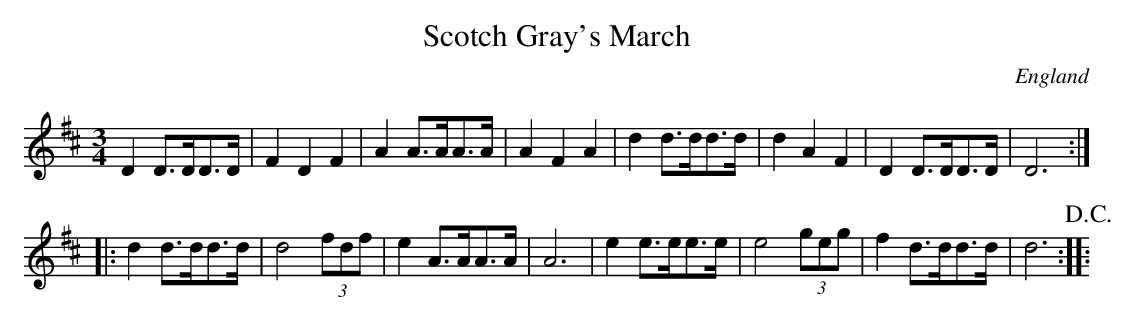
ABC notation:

X:1
T:Scotch Gray's March
L:1/8
M:3/4
O:England
K:D major
D2D>DD>D | F2D2F2 | A2A>AA>A | A2F2A2 | \
d2d>dd>d | d2A2F2 | D2D>DD>D | D6 ::
d2d>dd>d | d4(3fdf | e2A>AA>A | A6 | \
e2e>ee>e | e4(3geg | f2d>dd>d | d6 !D.C.! ::
